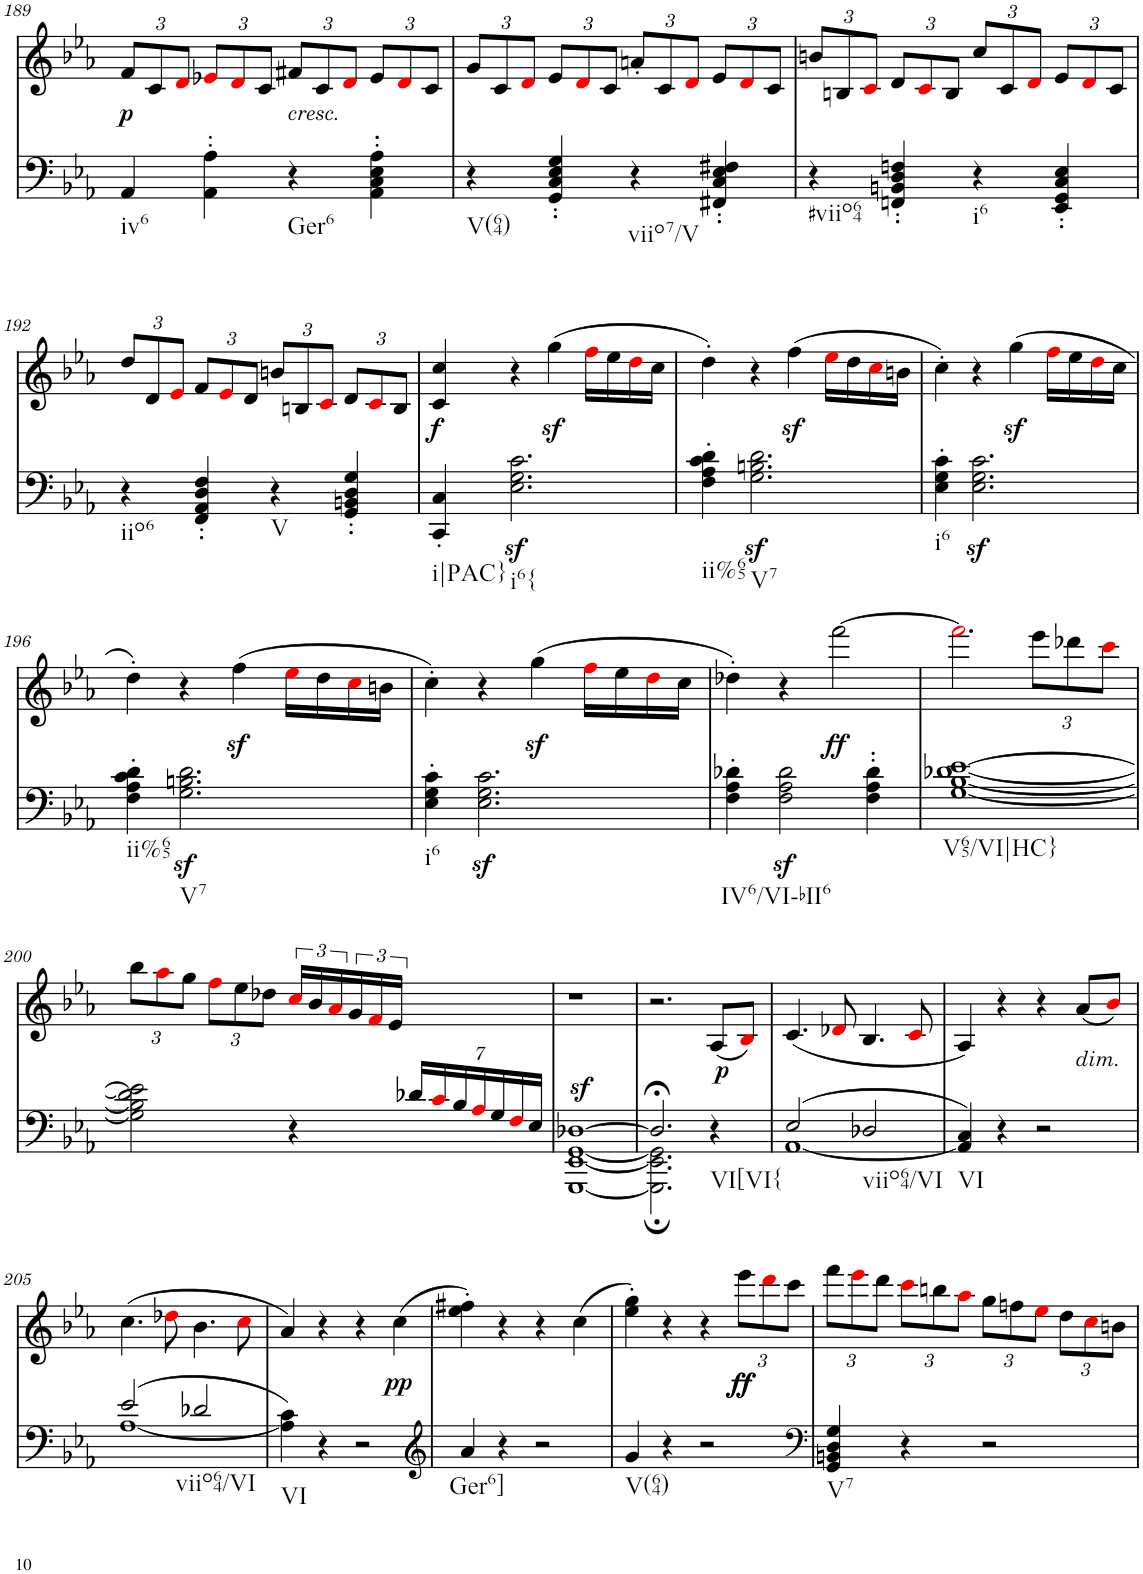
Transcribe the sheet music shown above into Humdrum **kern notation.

**kern	**dynam	**kern	**text	**dynam
*part2	*part2	*part1	*part1	*part1
*staff2	*staff2	*staff1	*staff1	*staff1
*I"piano	*	*I"piano	*	*
*I'Pno	*	*I'Pno	*	*
!!LO:PB:g=z
*clefF4	*	*clefG2	*	*
*k[b-e-a-]	*	*k[b-e-a-]	*	*
*c:	*	*c:	*	*
*M2/2	*	*M2/2	*	*
*met(c|)	*	*met(c|)	*	*
*	*	*Xbrackettup	*	*
=189	=189	=189	=189	=189
!LO:TX:b:t=iv6	!	!	!	!
!	!	!	!LO:LY:b	!LO:DY:b
4AA-/	.	12f/L	p	p
.	.	12c/	.	.
.	.	12di/J	.	.
4AA-\' 4A-\'	.	12e-Xi/L	.	.
.	.	12di/	.	.
.	.	12c/J	.	.
!	!	!LO:TX:b:i:t=cresc.	!	!
!LO:TX:b:t=Ger6	!	!	!	!
!	!	!	!LO:LY:b	!
4r	.	12f#X/L	<	.
.	.	12c/	.	.
.	.	12di/J	.	.
4AA-\' 4C\' 4E-\' 4A-\'	.	12e-/L	.	.
.	.	12di/	.	.
.	.	12c/J	.	.
=190	=190	=190	=190	=190
!LO:TX:b:t=V(64)	!	!	!	!
4r	.	12g/L	.	.
.	.	12c/	.	.
.	.	12di/J	.	.
4GG/' 4C/' 4E-/' 4G/'	.	12e-/L	.	.
.	.	12di/	.	.
.	.	12c/J	.	.
!LO:TX:b:t=viio7/V	!	!	!	!
4r	.	12an'/L	.	.
.	.	12c/	.	.
.	.	12di/J	.	.
4FF#X/' 4C/' 4E-/' 4F#X/'	.	12e-/L	.	.
.	.	12di/	.	.
.	.	12c/J	.	.
=191	=191	=191	=191	=191
!LO:TX:b:t=#viio64	!	!	!	!
4r	.	12bn/L	.	.
.	.	12Bn/	.	.
.	.	12ci/J	.	.
4FFn/' 4BBn/' 4D/' 4Fn/'	.	12d/L	.	.
.	.	12ci/	.	.
.	.	12B/J	.	.
!LO:TX:b:t=i6	!	!	!	!
4r	.	12cc/L	.	.
.	.	12c/	.	.
.	.	12di/J	.	.
4EE-/' 4GG/' 4C/' 4E-/'	.	12e-/L	.	.
.	.	12di/	.	.
.	.	12c/J	.	.
!!LO:LB:g=z
=192	=192	=192	=192	=192
!LO:TX:b:t=iio6	!	!	!	!
4r	.	12dd/L	.	.
.	.	12d/	.	.
.	.	12e-i/J	.	.
4FF/' 4AA-/' 4D/' 4F/'	.	12f/L	.	.
.	.	12e-i/	.	.
.	.	12d/J	.	.
!LO:TX:b:t=V	!	!	!	!
4r	.	12bn/L	.	.
.	.	12Bn/	.	.
.	.	12ci/J	.	.
4GG/' 4BBn/' 4D/' 4G/'	.	12d/L	.	.
.	.	12ci/	.	.
.	.	12B/J	.	.
=193	=193	=193	=193	=193
!LO:TX:b:t=i|PAC}	!	!	!	!
!	!	!	!LO:LY:b	!LO:DY:b
4CC/' 4C/'	.	4c/ 4cc/	f	f
!LO:TX:b:t=i6{	!	!	!	!
2.E-\z< 2.G\z< 2.c\z<	.	4r	.	.
.	.	(4ggz<\	.	.
.	.	16ffi\LL	.	.
.	.	16ee-\	.	.
.	.	16ddi\	.	.
.	.	16cc\JJ	.	.
=194	=194	=194	=194	=194
!LO:TX:b:t=ii%65	!	!	!	!
4F\' 4A-\' 4c\' 4d\'	.	4dd'\)	.	.
!LO:TX:b:t=V7	!	!	!	!
2.G\z< 2.Bn\z< 2.d\z<	.	4r	.	.
.	.	(4ffz<\	.	.
.	.	16ee-i\LL	.	.
.	.	16dd\	.	.
.	.	16cci\	.	.
.	.	16bn\JJ	.	.
=195	=195	=195	=195	=195
!LO:TX:b:t=i6	!	!	!	!
4E-\' 4G\' 4c\'	.	4cc'\)	.	.
2.E-\z< 2.G\z< 2.c\z<	.	4r	.	.
.	.	(4ggz<\	.	.
.	.	16ffi\LL	.	.
.	.	16ee-\	.	.
.	.	16ddi\	.	.
.	.	16cc\JJ	.	.
!!LO:LB:g=z
=196	=196	=196	=196	=196
!LO:TX:b:t=ii%65	!	!	!	!
4F\' 4A-\' 4c\' 4d\'	.	4dd'\)	.	.
!LO:TX:b:t=V7	!	!	!	!
2.G\z< 2.Bn\z< 2.d\z<	.	4r	.	.
.	.	(4ffz<\	.	.
.	.	16ee-i\LL	.	.
.	.	16dd\	.	.
.	.	16cci\	.	.
.	.	16bn\JJ	.	.
=197	=197	=197	=197	=197
!LO:TX:b:t=i6	!	!	!	!
4E-\' 4G\' 4c\'	.	4cc'\)	.	.
2.E-\z< 2.G\z< 2.c\z<	.	4r	.	.
.	.	(4ggz<\	.	.
.	.	16ffi\LL	.	.
.	.	16ee-\	.	.
.	.	16ddi\	.	.
.	.	16cc\JJ	.	.
=198	=198	=198	=198	=198
!LO:TX:b:t=IV6/VI-bII6	!	!	!	!
4F\' 4A-\' 4d-X\'	.	4dd-X'\)	.	.
2F\z< 2A-\z< 2d-\z<	.	4r	.	.
!	!	!	!LO:LY:b	!LO:DY:b
.	.	[2fff\	ff	ff
4F\' 4A-\' 4d-\'	.	.	.	.
=199	=199	=199	=199	=199
!LO:TX:b:t=V65/VI|HC}	!	!	!	!
[1G [1B- [1d-X [1e-	.	2.fffi\]	.	.
.	.	12eee-\L	.	.
.	.	12ddd-X\	.	.
.	.	12ccci\J	.	.
!!LO:LB:g=z
=200	=200	=200	=200	=200
2G\] 2B-\] 2d-\] 2e-\]	.	12bb-\L	.	.
.	.	12aa-i\	.	.
.	.	12gg\J	.	.
.	.	12ffi\L	.	.
.	.	12ee-\	.	.
.	.	12dd-X\J	.	.
*	*	*brackettup	*	*
4r	.	24cci/LL	.	.
.	.	24b-/	.	.
.	.	24a-i/	.	.
.	.	24g/	.	.
.	.	24fi/	.	.
.	.	24e-/JJ	.	.
*Xbrackettup	*	*	*	*
28d-X/LL	.	4ryy	.	.
28ci/	.	.	.	.
28B-/	.	.	.	.
28A-i/	.	.	.	.
28G/	.	.	.	.
28Fi/	.	.	.	.
28E-/JJ	.	.	.	.
=201	=201	=201	=201	=201
[1GGGz> [1EE-z> [1GGz> [1D-Xz>	.	1r	.	.
=202	=202	=202	=202	=202
*^	*	*	*	*
2.D-;</]	2.GGG\]; 2.EE-\]; 2.GG\];	.	2.r	.	.
!LO:TX:b:t=VI[VI{	!	!	!	!	!
!	!	!LO:DY:a	!	!LO:LY:b	!
4r	4ryy	p	(8A-/L	p	.
.	.	.	8B-i/J)	.	.
=203	=203	=203	=203	=203	=203
(2E-/	[1AA-	.	(4.c/	.	.
.	.	.	8d-Xi/	.	.
!LO:TX:b:t=viio64/VI	!	!	!	!	!
2D-X/	.	.	4.B-/	.	.
.	.	.	8ci/	.	.
*v	*v	*	*	*	*
=204	=204	=204	=204	=204
!LO:TX:b:t=VI	!	!	!	!
!	!	!	!LO:LY:b	!
4AA-/] 4C/)	.	4A-/)	>	.
4r	.	4r	.	.
2r	.	4r	.	.
!	!	!LO:TX:b:i:t=dim.	!	!
.	.	(8a-/L	.	.
.	.	8b-i/J)	.	.
!!LO:LB:g=z
=205	=205	=205	=205	=205
*^	*	*	*	*
(2e-/	[1A-	.	(4.cc\	.	.
.	.	.	8dd-Xi\	.	.
!LO:TX:b:t=viio64/VI	!	!	!	!	!
2d-X/	.	.	4.b-\	.	.
.	.	.	8cci\	.	.
*v	*v	*	*	*	*
=206	=206	=206	=206	=206
!LO:TX:b:t=VI	!	!	!	!
4A-\] 4c\)	.	4a-/)	.	.
4r	.	4r	.	.
2r	.	4r	.	.
!	!	!	!LO:LY:b	!LO:DY:b
.	.	(4cc\	pp	pp
=207	=207	=207	=207	=207
*clefG2	*	*	*	*
!LO:TX:b:t=Ger6]	!	!	!	!
4a-/	.	4ee-\' 4ff#X\')	.	.
4r	.	4r	.	.
2r	.	4r	.	.
.	.	(4cc\	.	.
=208	=208	=208	=208	=208
*	*	*^	*	*
!LO:TX:b:t=V(64)	!	!	!	!	!
4g/	.	4ee-\'> 4gg\'>)	2.ryy	.	.
4r	.	4r	.	.	.
2r	.	4r	.	.	.
*	*	*	*Xbrackettup	*	*
!	!	!	!	!LO:LY:b	!LO:DY:b
!	!	!	!	!	!LO:DY:n=1:b
.	.	4ryy	12eee-\L	ff	ff ff
.	.	.	12dddi\	.	.
.	.	.	12ccc\J	.	.
*	*	*v	*v	*	*
=209	=209	=209	=209	=209
*clefF4	*	*	*	*
*	*	*^	*	*
!LO:TX:b:t=V7	!	!	!	!	!
*	*	*v	*v	*	*
4GG/ 4BBn/ 4D/ 4G/	.	12fff\L	.	.
.	.	12eee-i\	.	.
.	.	12ddd\J	.	.
4r	.	12ccci\L	.	.
.	.	12bbn\	.	.
.	.	12aa-i\J	.	.
2r	.	12gg\L	.	.
.	.	12ffn\	.	.
.	.	12ee-i\J	.	.
.	.	12dd\L	.	.
.	.	12cci\	.	.
.	.	12bn\J	.	.
=	=	=	=	=
*-	*-	*-	*-	*-
